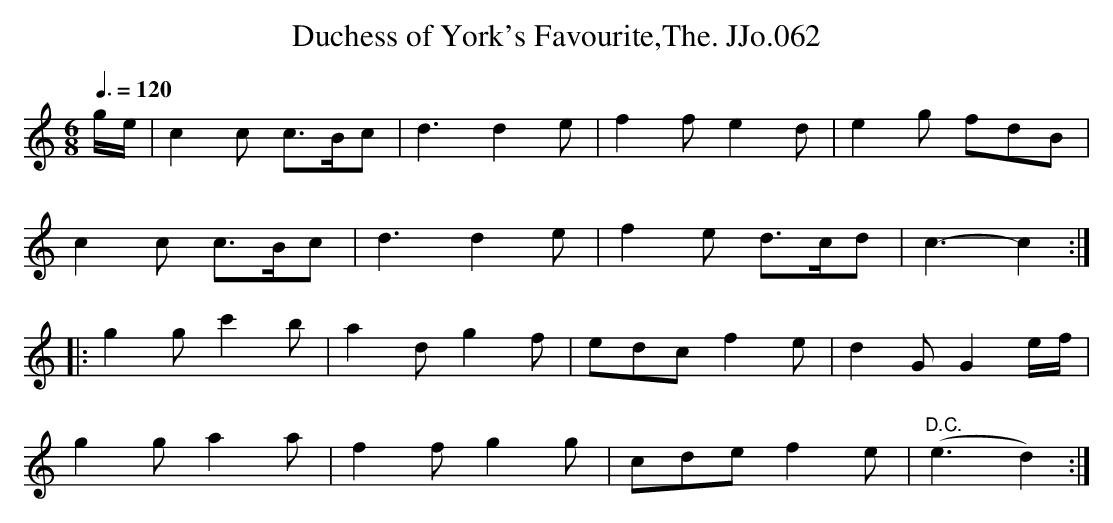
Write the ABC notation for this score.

X:1
T:Duchess of York's Favourite,The. JJo.062
L:1/8
M:6/8
Q:3/8=120
K:C
g/e/|c2c c>Bc|d3d2e|f2fe2d|e2g fdB|!
c2c c>Bc|d3d2e|f2e d>cd|c3-c2::!
g2g c'2b|a2dg2f|edc f2e|d2GG2e/f/|!
g2g a2a|f2fg2g|cde f2e|"D.C."(e3 d2):|
